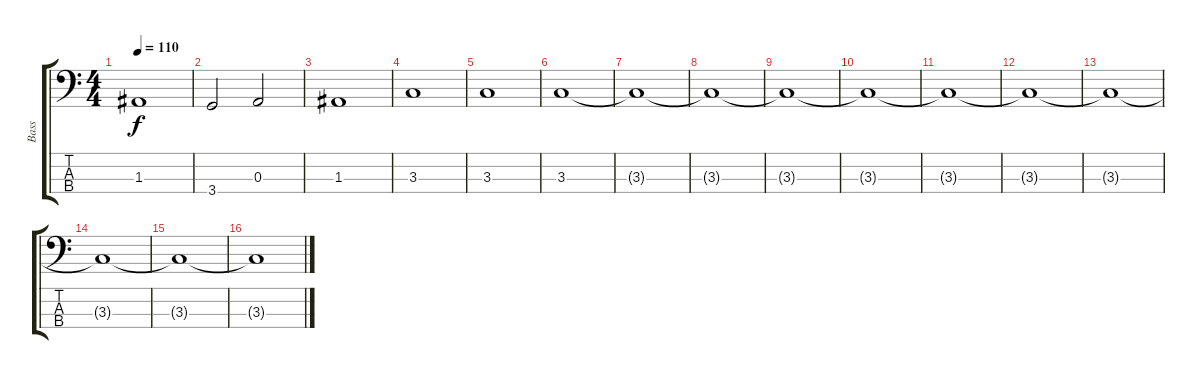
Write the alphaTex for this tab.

\track ("Bass" "Bass") {instrument electricbassfinger}
\staff {score tabs}
\tuning (G2 D2 A1 E1) {hide}
\ts (4 4)
\tempo 110
\clef f4
\ks c
1.3.1{dy f} |
3.4.2 0.3.2 |
1.3.1 |
3.3.1 |
3.3.1 |
3.3.1 |
3.3{t}.1 |
3.3{t}.1 |
3.3{t}.1 |
3.3{t}.1 |
3.3{t}.1 |
3.3{t}.1 |
3.3{t}.1 |
3.3{t}.1 |
3.3{t}.1 |
3.3{t}.1
